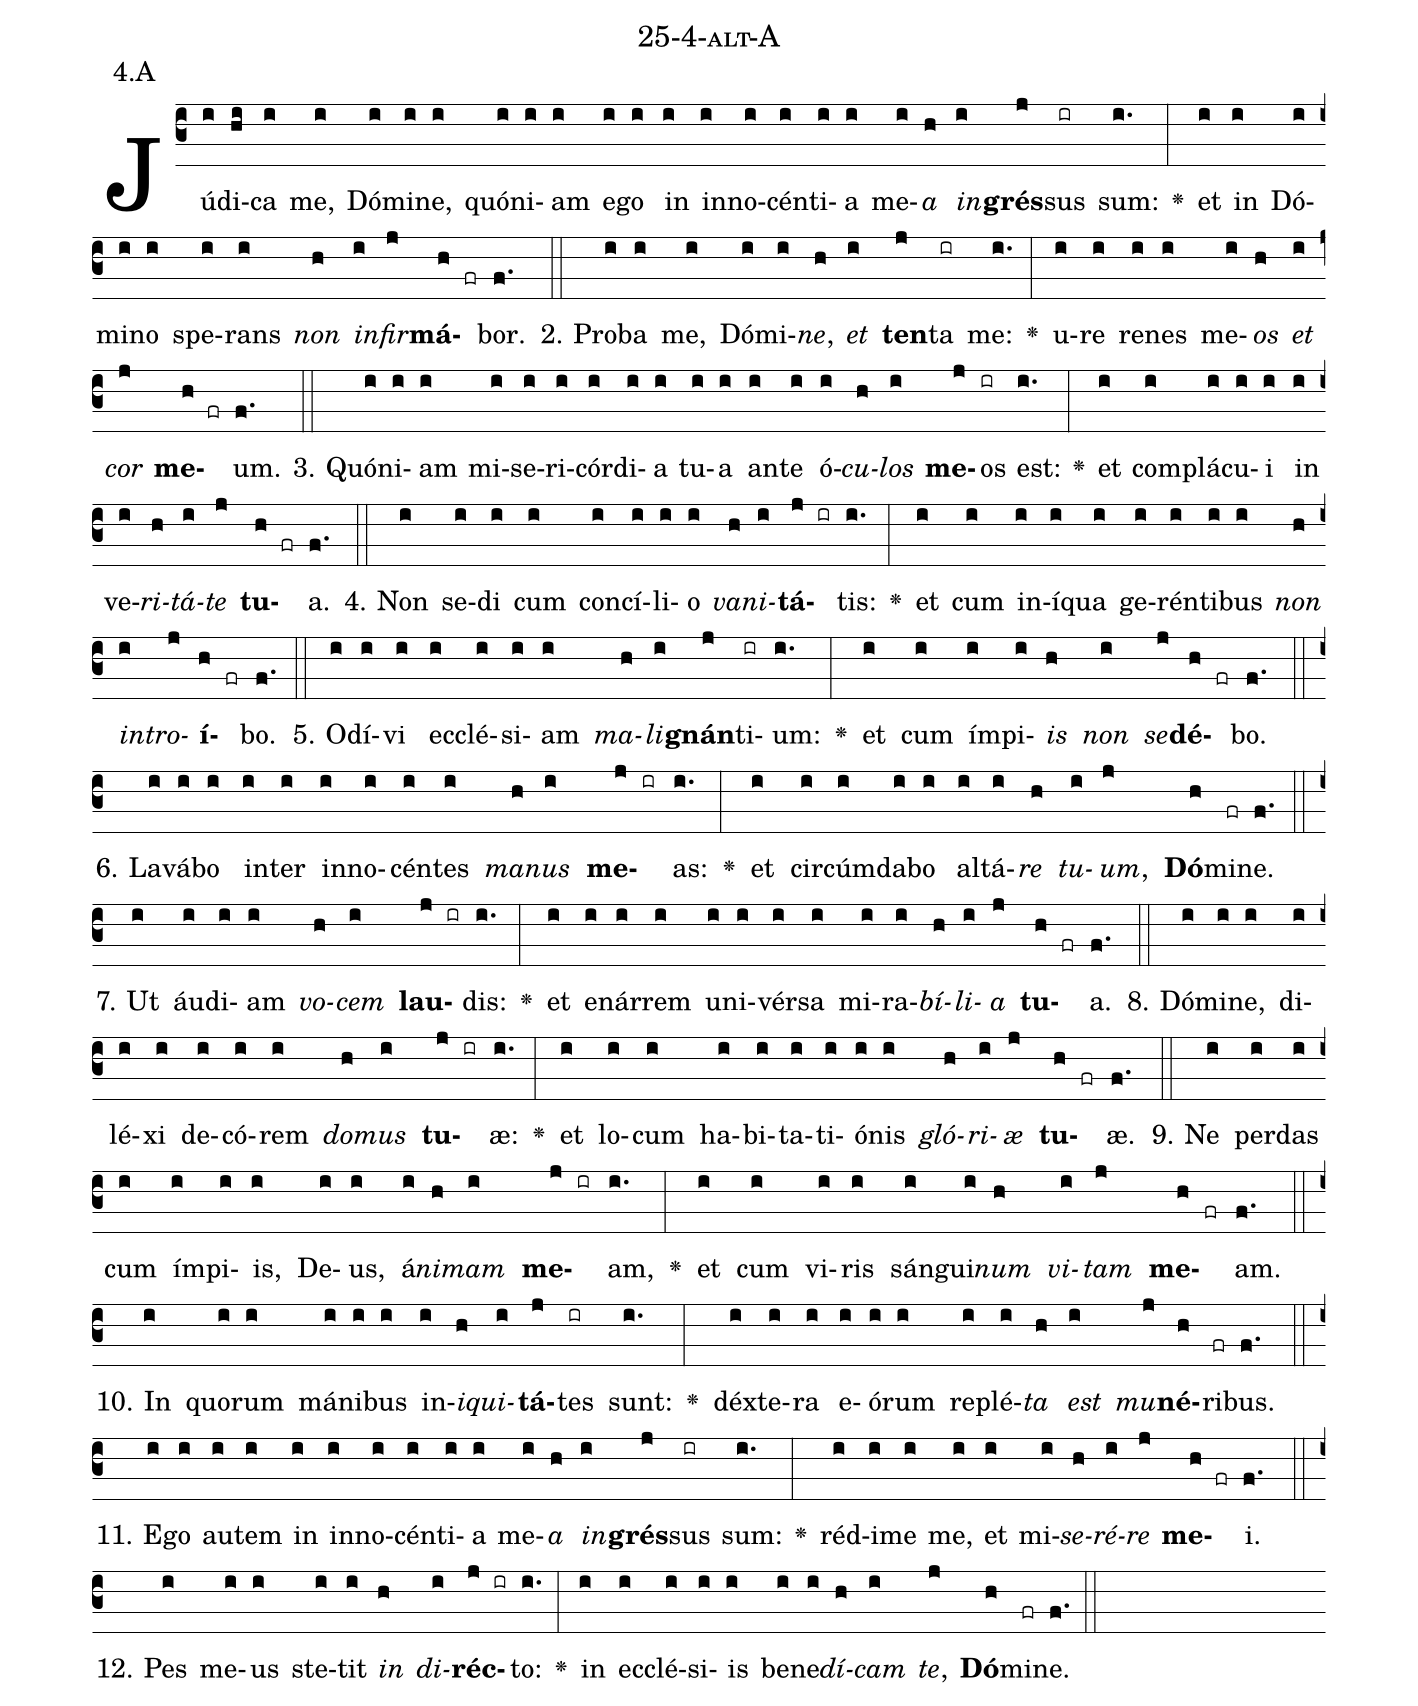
name: 25-4-alt-A;
annotation: 4.A;
%%
(c3)Jú(i)di(hi)ca(i) me,(i) Dó(i)mi(i)ne,(i) quón(i)i(i)am(i) e(i)go(i) in(i) in(i)no(i)cén(i)ti(i)a(i) me(i)<i>a</i>(h) <i>in</i>(i)<b>grés</b>(j)sus(ir) sum:(i.) <v>\greheightstar</v>(:) et(i) in(i) Dó(i)mi(i)no(i) spe(i)rans(i) <i>non</i>(h) <i>in</i>(i)<i>fir</i>(j)<b>má</b>(h fr)bor.(f.) (::)
2. Pro(i)ba(i) me,(i) Dó(i)mi(i)<i>ne</i>,(h) <i>et</i>(i) <b>ten</b>(j)ta(ir) me:(i.) <v>\greheightstar</v>(:) u(i)re(i) re(i)nes(i) me(i)<i>os</i>(h) <i>et</i>(i) <i>cor</i>(j) <b>me</b>(h fr)um.(f.) (::)
3. Quón(i)i(i)am(i) mi(i)se(i)ri(i)cór(i)di(i)a(i) tu(i)a(i) an(i)te(i) ó(i)<i>cu</i>(h)<i>los</i>(i) <b>me</b>(j)os(ir) est:(i.) <v>\greheightstar</v>(:) et(i) com(i)plá(i)cu(i)i(i) in(i) ve(i)<i>ri</i>(h)<i>tá</i>(i)<i>te</i>(j) <b>tu</b>(h fr)a.(f.) (::)
4. Non(i) se(i)di(i) cum(i) con(i)cí(i)li(i)o(i) <i>va</i>(h)<i>ni</i>(i)<b>tá</b>(j ir)tis:(i.) <v>\greheightstar</v>(:) et(i) cum(i) in(i)í(i)qua(i) ge(i)rén(i)ti(i)bus(i) <i>non</i>(h) <i>in</i>(i)<i>tro</i>(j)<b>í</b>(h fr)bo.(f.) (::)
5. O(i)dí(i)vi(i) ec(i)clé(i)si(i)am(i) <i>ma</i>(h)<i>li</i>(i)<b>gnán</b>(j)ti(ir)um:(i.) <v>\greheightstar</v>(:) et(i) cum(i) ím(i)pi(i)<i>is</i>(h) <i>non</i>(i) <i>se</i>(j)<b>dé</b>(h fr)bo.(f.) (::)
6. La(i)vá(i)bo(i) in(i)ter(i) in(i)no(i)cén(i)tes(i) <i>ma</i>(h)<i>nus</i>(i) <b>me</b>(j ir)as:(i.) <v>\greheightstar</v>(:) et(i) cir(i)cúm(i)da(i)bo(i) al(i)tá(i)<i>re</i>(h) <i>tu</i>(i)<i>um</i>,(j) <b>Dó</b>(h)mi(fr)ne.(f.) (::)
7. Ut(i) áu(i)di(i)am(i) <i>vo</i>(h)<i>cem</i>(i) <b>lau</b>(j ir)dis:(i.) <v>\greheightstar</v>(:) et(i) e(i)nár(i)rem(i) u(i)ni(i)vér(i)sa(i) mi(i)ra(i)<i>bí</i>(h)<i>li</i>(i)<i>a</i>(j) <b>tu</b>(h fr)a.(f.) (::)
8. Dó(i)mi(i)ne,(i) di(i)lé(i)xi(i) de(i)có(i)rem(i) <i>do</i>(h)<i>mus</i>(i) <b>tu</b>(j ir)æ:(i.) <v>\greheightstar</v>(:) et(i) lo(i)cum(i) ha(i)bi(i)ta(i)ti(i)ó(i)nis(i) <i>gló</i>(h)<i>ri</i>(i)<i>æ</i>(j) <b>tu</b>(h fr)æ.(f.) (::)
9. Ne(i) per(i)das(i) cum(i) ím(i)pi(i)is,(i) De(i)us,(i) á(i)<i>ni</i>(h)<i>mam</i>(i) <b>me</b>(j ir)am,(i.) <v>\greheightstar</v>(:) et(i) cum(i) vi(i)ris(i) sán(i)gui(i)<i>num</i>(h) <i>vi</i>(i)<i>tam</i>(j) <b>me</b>(h fr)am.(f.) (::)
10. In(i) quo(i)rum(i) má(i)ni(i)bus(i) in(i)<i>i</i>(h)<i>qui</i>(i)<b>tá</b>(j)tes(ir) sunt:(i.) <v>\greheightstar</v>(:) déx(i)te(i)ra(i) e(i)ó(i)rum(i) re(i)plé(i)<i>ta</i>(h) <i>est</i>(i) <i>mu</i>(j)<b>né</b>(h)ri(fr)bus.(f.) (::)
11. E(i)go(i) au(i)tem(i) in(i) in(i)no(i)cén(i)ti(i)a(i) me(i)<i>a</i>(h) <i>in</i>(i)<b>grés</b>(j)sus(ir) sum:(i.) <v>\greheightstar</v>(:) réd(i)i(i)me(i) me,(i) et(i) mi(i)<i>se</i>(h)<i>ré</i>(i)<i>re</i>(j) <b>me</b>(h fr)i.(f.) (::)
12. Pes(i) me(i)us(i) ste(i)tit(i) <i>in</i>(h) <i>di</i>(i)<b>réc</b>(j ir)to:(i.) <v>\greheightstar</v>(:) in(i) ec(i)clé(i)si(i)is(i) be(i)ne(i)<i>dí</i>(h)<i>cam</i>(i) <i>te</i>,(j) <b>Dó</b>(h)mi(fr)ne.(f.) (::)
